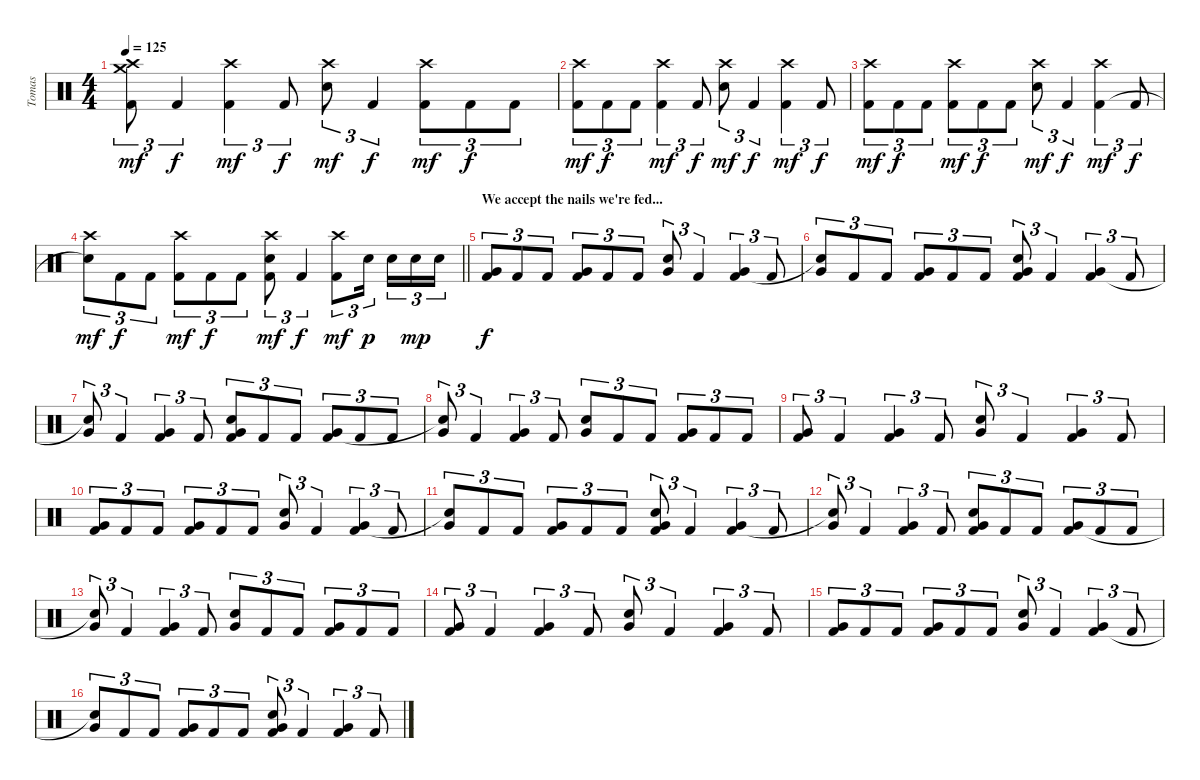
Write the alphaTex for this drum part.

\track ("Tomas" "Tomas") {instrument percussion}
\staff {score}
\articulation defaults
\ts (4 4)
\tempo 125
\clef neutral
\ks c
("Crash high (hit)" "Crash medium (hit)" "Kick (hit) 2").8{tu (3 2) dy mf} "Kick (hit) 2".4{tu (3 2) dy f} ("Crash high (hit)" "Kick (hit) 2").4{tu (3 2) dy mf} "Kick (hit) 2".8{tu (3 2) dy f} ("Crash high (hit)" "Electric Snare (hit)").8{tu (3 2) dy mf} "Kick (hit) 2".4{tu (3 2) dy f} ("Crash high (hit)" "Kick (hit) 2").8{tu (3 2) dy mf} "Kick (hit) 2".8{tu (3 2) dy f} "Kick (hit) 2".8{tu (3 2)} |
("Crash high (hit)" "Kick (hit) 2").8{tu (3 2) dy mf} "Kick (hit) 2".8{tu (3 2) dy f} "Kick (hit) 2".8{tu (3 2)} ("Crash high (hit)" "Kick (hit) 2").4{tu (3 2) dy mf} "Kick (hit) 2".8{tu (3 2) dy f} ("Crash high (hit)" "Electric Snare (hit)").8{tu (3 2) dy mf} "Kick (hit) 2".4{tu (3 2) dy f} ("Crash high (hit)" "Kick (hit) 2").4{tu (3 2) dy mf} "Kick (hit) 2".8{tu (3 2) dy f} |
("Crash high (hit)" "Kick (hit) 2").8{tu (3 2) dy mf} "Kick (hit) 2".8{tu (3 2) dy f} "Kick (hit) 2".8{tu (3 2)} ("Crash high (hit)" "Kick (hit) 2").8{tu (3 2) dy mf} "Kick (hit) 2".8{tu (3 2) dy f} "Kick (hit) 2".8{tu (3 2)} ("Crash high (hit)" "Electric Snare (hit)").8{tu (3 2) dy mf} "Kick (hit) 2".4{tu (3 2) dy f} ("Crash high (hit)" "Kick (hit) 2").4{tu (3 2) dy mf} "Kick (hit) 2".8{tu (3 2) dy f} |
\barLineRight lightlight
("Crash high (hit)" "Snare (hit)"{t}).8{tu (3 2) dy mf} "Kick (hit) 2".8{tu (3 2) dy f} "Kick (hit) 2".8{tu (3 2)} ("Crash high (hit)" "Kick (hit) 2").8{tu (3 2) dy mf} "Kick (hit) 2".8{tu (3 2) dy f} "Kick (hit) 2".8{tu (3 2)} ("Crash high (hit)" "Electric Snare (hit)" "Kick (hit) 2").8{tu (3 2) dy mf} "Kick (hit) 2".4{tu (3 2) dy f} ("Crash high (hit)" "Kick (hit) 2").8{tu (3 2) dy mf} "Electric Snare (hit)".16{tu (3 2) dy p beam splitsecondary} "Electric Snare (hit)".16{tu (3 2)} "Electric Snare (hit)".16{tu (3 2) dy mp} "Electric Snare (hit)".16{tu (3 2)} |
\section ("" "We accept the nails we're fed...")
("Very Low Tom (hit)" "Kick (hit) 2").8{tu (3 2) dy f} "Kick (hit) 2".8{tu (3 2)} "Kick (hit) 2".8{tu (3 2)} ("Very Low Tom (hit)" "Kick (hit) 2").8{tu (3 2)} "Kick (hit) 2".8{tu (3 2)} "Kick (hit) 2".8{tu (3 2)} ("Electric Snare (hit)" "Very Low Tom (hit)").8{tu (3 2)} "Kick (hit) 2".4{tu (3 2)} ("Very Low Tom (hit)" "Kick (hit) 2").4{tu (3 2)} "Kick (hit) 2".8{tu (3 2)} |
("Very Low Tom (hit)" "Snare (hit)"{t}).8{tu (3 2)} "Kick (hit) 2".8{tu (3 2)} "Kick (hit) 2".8{tu (3 2)} ("Very Low Tom (hit)" "Kick (hit) 2").8{tu (3 2)} "Kick (hit) 2".8{tu (3 2)} "Kick (hit) 2".8{tu (3 2)} ("Electric Snare (hit)" "Very Low Tom (hit)" "Kick (hit) 2").8{tu (3 2)} "Kick (hit) 2".4{tu (3 2)} ("Very Low Tom (hit)" "Kick (hit) 2").4{tu (3 2)} "Kick (hit) 2".8{tu (3 2)} |
("Very Low Tom (hit)" "Snare (hit)"{t}).8{tu (3 2)} "Kick (hit) 2".4{tu (3 2)} ("Very Low Tom (hit)" "Kick (hit) 2").4{tu (3 2)} "Kick (hit) 2".8{tu (3 2)} ("Electric Snare (hit)" "Very Low Tom (hit)" "Kick (hit) 2").8{tu (3 2)} "Kick (hit) 2".8{tu (3 2)} "Kick (hit) 2".8{tu (3 2)} ("Very Low Tom (hit)" "Kick (hit) 2").8{tu (3 2)} "Kick (hit) 2".8{tu (3 2)} "Kick (hit) 2".8{tu (3 2)} |
("Very Low Tom (hit)" "Snare (hit)"{t}).8{tu (3 2)} "Kick (hit) 2".4{tu (3 2)} ("Very Low Tom (hit)" "Kick (hit) 2").4{tu (3 2)} "Kick (hit) 2".8{tu (3 2)} ("Electric Snare (hit)" "Very Low Tom (hit)").8{tu (3 2)} "Kick (hit) 2".8{tu (3 2)} "Kick (hit) 2".8{tu (3 2)} ("Very Low Tom (hit)" "Kick (hit) 2").8{tu (3 2)} "Kick (hit) 2".8{tu (3 2)} "Kick (hit) 2".8{tu (3 2)} |
("Very Low Tom (hit)" "Kick (hit) 2").8{tu (3 2)} "Kick (hit) 2".4{tu (3 2)} ("Very Low Tom (hit)" "Kick (hit) 2").4{tu (3 2)} "Kick (hit) 2".8{tu (3 2)} ("Electric Snare (hit)" "Very Low Tom (hit)").8{tu (3 2)} "Kick (hit) 2".4{tu (3 2)} ("Very Low Tom (hit)" "Kick (hit) 2").4{tu (3 2)} "Kick (hit) 2".8{tu (3 2)} |
("Very Low Tom (hit)" "Kick (hit) 2").8{tu (3 2)} "Kick (hit) 2".8{tu (3 2)} "Kick (hit) 2".8{tu (3 2)} ("Very Low Tom (hit)" "Kick (hit) 2").8{tu (3 2)} "Kick (hit) 2".8{tu (3 2)} "Kick (hit) 2".8{tu (3 2)} ("Electric Snare (hit)" "Very Low Tom (hit)").8{tu (3 2)} "Kick (hit) 2".4{tu (3 2)} ("Very Low Tom (hit)" "Kick (hit) 2").4{tu (3 2)} "Kick (hit) 2".8{tu (3 2)} |
("Very Low Tom (hit)" "Snare (hit)"{t}).8{tu (3 2)} "Kick (hit) 2".8{tu (3 2)} "Kick (hit) 2".8{tu (3 2)} ("Very Low Tom (hit)" "Kick (hit) 2").8{tu (3 2)} "Kick (hit) 2".8{tu (3 2)} "Kick (hit) 2".8{tu (3 2)} ("Electric Snare (hit)" "Very Low Tom (hit)" "Kick (hit) 2").8{tu (3 2)} "Kick (hit) 2".4{tu (3 2)} ("Very Low Tom (hit)" "Kick (hit) 2").4{tu (3 2)} "Kick (hit) 2".8{tu (3 2)} |
("Very Low Tom (hit)" "Snare (hit)"{t}).8{tu (3 2)} "Kick (hit) 2".4{tu (3 2)} ("Very Low Tom (hit)" "Kick (hit) 2").4{tu (3 2)} "Kick (hit) 2".8{tu (3 2)} ("Electric Snare (hit)" "Very Low Tom (hit)" "Kick (hit) 2").8{tu (3 2)} "Kick (hit) 2".8{tu (3 2)} "Kick (hit) 2".8{tu (3 2)} ("Very Low Tom (hit)" "Kick (hit) 2").8{tu (3 2)} "Kick (hit) 2".8{tu (3 2)} "Kick (hit) 2".8{tu (3 2)} |
("Very Low Tom (hit)" "Snare (hit)"{t}).8{tu (3 2)} "Kick (hit) 2".4{tu (3 2)} ("Very Low Tom (hit)" "Kick (hit) 2").4{tu (3 2)} "Kick (hit) 2".8{tu (3 2)} ("Electric Snare (hit)" "Very Low Tom (hit)").8{tu (3 2)} "Kick (hit) 2".8{tu (3 2)} "Kick (hit) 2".8{tu (3 2)} ("Very Low Tom (hit)" "Kick (hit) 2").8{tu (3 2)} "Kick (hit) 2".8{tu (3 2)} "Kick (hit) 2".8{tu (3 2)} |
("Very Low Tom (hit)" "Kick (hit) 2").8{tu (3 2)} "Kick (hit) 2".4{tu (3 2)} ("Very Low Tom (hit)" "Kick (hit) 2").4{tu (3 2)} "Kick (hit) 2".8{tu (3 2)} ("Electric Snare (hit)" "Very Low Tom (hit)").8{tu (3 2)} "Kick (hit) 2".4{tu (3 2)} ("Very Low Tom (hit)" "Kick (hit) 2").4{tu (3 2)} "Kick (hit) 2".8{tu (3 2)} |
("Very Low Tom (hit)" "Kick (hit) 2").8{tu (3 2)} "Kick (hit) 2".8{tu (3 2)} "Kick (hit) 2".8{tu (3 2)} ("Very Low Tom (hit)" "Kick (hit) 2").8{tu (3 2)} "Kick (hit) 2".8{tu (3 2)} "Kick (hit) 2".8{tu (3 2)} ("Electric Snare (hit)" "Very Low Tom (hit)").8{tu (3 2)} "Kick (hit) 2".4{tu (3 2)} ("Very Low Tom (hit)" "Kick (hit) 2").4{tu (3 2)} "Kick (hit) 2".8{tu (3 2)} |
("Very Low Tom (hit)" "Snare (hit)"{t}).8{tu (3 2)} "Kick (hit) 2".8{tu (3 2)} "Kick (hit) 2".8{tu (3 2)} ("Very Low Tom (hit)" "Kick (hit) 2").8{tu (3 2)} "Kick (hit) 2".8{tu (3 2)} "Kick (hit) 2".8{tu (3 2)} ("Electric Snare (hit)" "Very Low Tom (hit)" "Kick (hit) 2").8{tu (3 2)} "Kick (hit) 2".4{tu (3 2)} ("Very Low Tom (hit)" "Kick (hit) 2").4{tu (3 2)} "Kick (hit) 2".8{tu (3 2)}
